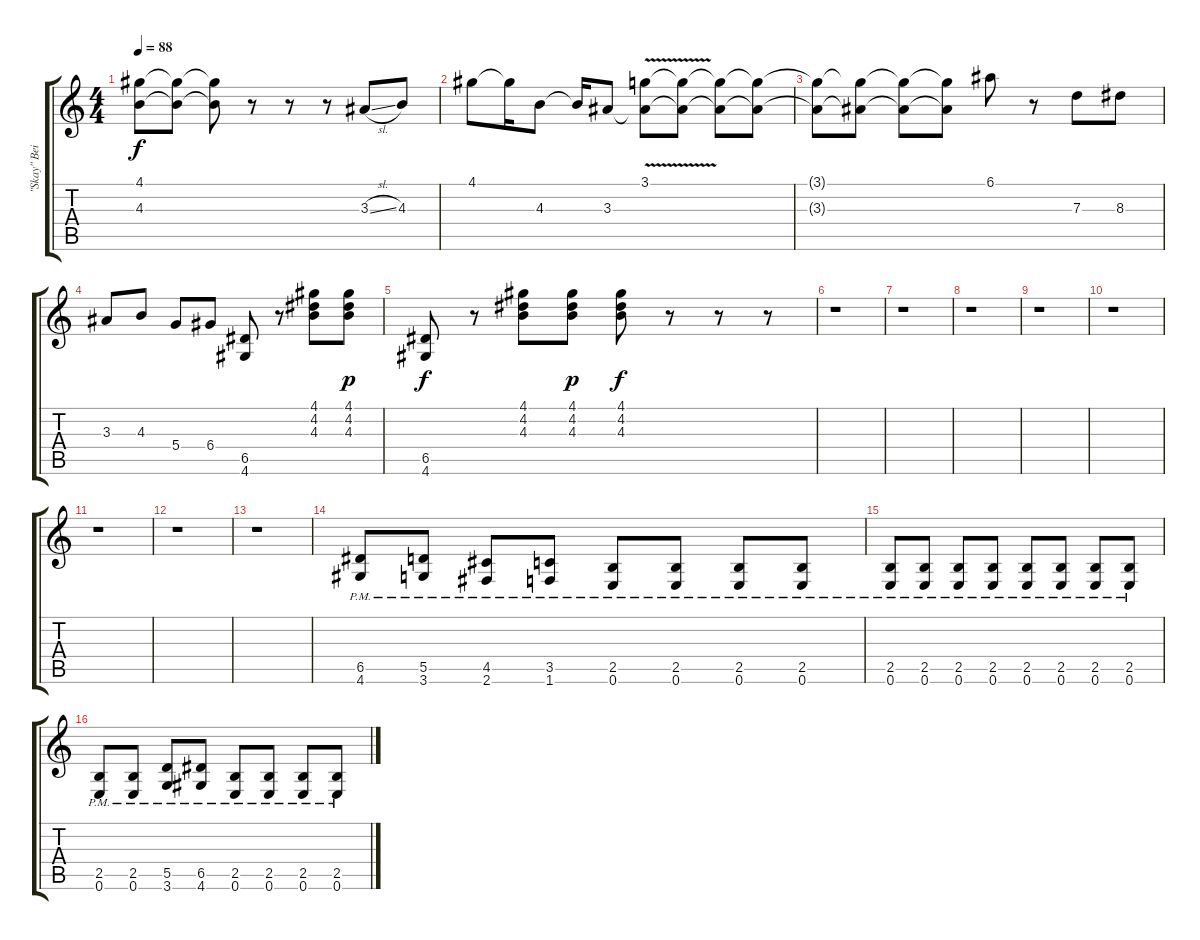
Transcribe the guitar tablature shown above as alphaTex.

\track ("\"Skay\" Beilinson" "\"Skay\" Bei") {instrument overdrivenguitar}
\staff {score tabs}
\tuning (E4 B3 G3 D3 A2 E2) {hide}
\ts (4 4)
\tempo 88
\clef g2
\ks c
(4.1{t} 4.3{t}).8{dy f} (4.1{t} 4.3{t}).8 (4.1{t} 4.3{t}).8 r.8 r.8 r.8 3.3{sl}.8{volume 10} 4.3.8 |
4.1.8 4.1{t}.16 4.3.8 4.3{t}.16 3.3.8 (3.1{v} 3.3{t}).8 (3.1{t} 3.3{t}).8 (3.1{t} 3.3{t}).8 (3.1{t} 3.3{t}).8 |
(3.1{t} 3.3{t}).8 (3.1{t} 3.3{t}).8 (3.1{t} 3.3{t}).8 (3.1{t} 3.3{t}).8 6.1.8 r.8 7.3.8{volume 9} 8.3.8 |
3.3.8 4.3.8 5.4.8 6.4.8 (6.5 4.6).8 r.8 (4.1 4.2 4.3).8 (4.1 4.2 4.3).8{dy p} |
(6.5 4.6).8{dy f} r.8 (4.1 4.2 4.3).8 (4.1 4.2 4.3).8{dy p} (4.1 4.2 4.3).8{dy f} r.8 r.8 r.8 |
r.1 |
r.1 |
r.1 |
r.1 |
r.1 |
r.1 |
r.1 |
r.1 |
(6.5{pm} 4.6{pm}).8 (5.5{pm} 3.6{pm}).8 (4.5{pm} 2.6{pm}).8 (3.5{pm} 1.6{pm}).8 (2.5{pm} 0.6{pm}).8 (2.5{pm} 0.6{pm}).8 (2.5{pm} 0.6{pm}).8 (2.5{pm} 0.6{pm}).8 |
(2.5{pm} 0.6{pm}).8 (2.5{pm} 0.6{pm}).8 (2.5{pm} 0.6{pm}).8 (2.5{pm} 0.6{pm}).8 (2.5{pm} 0.6{pm}).8 (2.5{pm} 0.6{pm}).8 (2.5{pm} 0.6{pm}).8 (2.5{pm} 0.6{pm}).8 |
(2.5{pm} 0.6{pm}).8 (2.5{pm} 0.6{pm}).8 (5.5{pm} 3.6{pm}).8 (6.5{pm} 4.6{pm}).8 (2.5{pm} 0.6{pm}).8 (2.5{pm} 0.6{pm}).8 (2.5{pm} 0.6{pm}).8 (2.5{pm} 0.6{pm}).8
